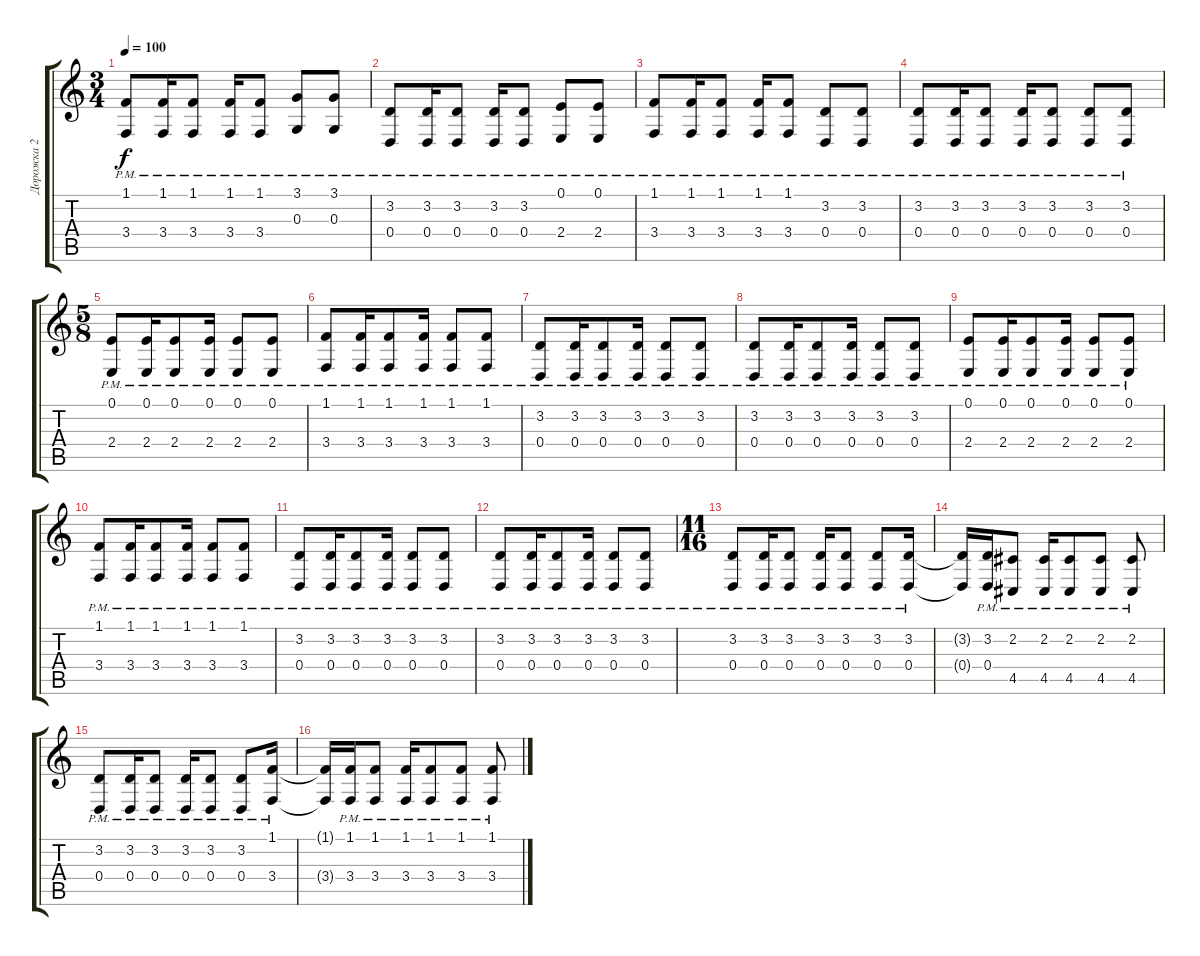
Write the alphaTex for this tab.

\track ("Дорожка 2" "Дорожка 2") {instrument stringensemble1}
\staff {score tabs}
\tuning (E4 B3 G3 D3 A2 E2) {hide}
\ts (3 4)
\tempo 100
\clef g2
\ks c
(1.1{pm} 3.4{pm}).8{dy f} (1.1{pm} 3.4{pm}).16 (1.1{pm} 3.4{pm}).8 (1.1{pm} 3.4{pm}).16 (1.1{pm} 3.4{pm}).8 (3.1{pm} 0.3{pm}).8 (3.1{pm} 0.3{pm}).8 |
(3.2{pm} 0.4{pm}).8 (3.2{pm} 0.4{pm}).16 (3.2{pm} 0.4{pm}).8 (3.2{pm} 0.4{pm}).16 (3.2{pm} 0.4{pm}).8 (0.1{pm} 2.4{pm}).8 (0.1{pm} 2.4{pm}).8 |
(1.1{pm} 3.4{pm}).8 (1.1{pm} 3.4{pm}).16 (1.1{pm} 3.4{pm}).8 (1.1{pm} 3.4{pm}).16 (1.1{pm} 3.4{pm}).8 (3.2{pm} 0.4{pm}).8 (3.2{pm} 0.4{pm}).8 |
(3.2{pm} 0.4{pm}).8 (3.2{pm} 0.4{pm}).16 (3.2{pm} 0.4{pm}).8 (3.2{pm} 0.4{pm}).16 (3.2{pm} 0.4{pm}).8 (3.2{pm} 0.4{pm}).8 (3.2{pm} 0.4{pm}).8 |
\ts (5 8)
(0.1{pm} 2.4{pm}).8 (0.1{pm} 2.4{pm}).16 (0.1{pm} 2.4{pm}).8 (0.1{pm} 2.4{pm}).16 (0.1{pm} 2.4{pm}).8 (0.1{pm} 2.4{pm}).8 |
(1.1{pm} 3.4{pm}).8 (1.1{pm} 3.4{pm}).16 (1.1{pm} 3.4{pm}).8 (1.1{pm} 3.4{pm}).16 (1.1{pm} 3.4{pm}).8 (1.1{pm} 3.4{pm}).8 |
(3.2{pm} 0.4{pm}).8 (3.2{pm} 0.4{pm}).16 (3.2{pm} 0.4{pm}).8 (3.2{pm} 0.4{pm}).16 (3.2{pm} 0.4{pm}).8 (3.2{pm} 0.4{pm}).8 |
(3.2{pm} 0.4{pm}).8 (3.2{pm} 0.4{pm}).16 (3.2{pm} 0.4{pm}).8 (3.2{pm} 0.4{pm}).16 (3.2{pm} 0.4{pm}).8 (3.2{pm} 0.4{pm}).8 |
(0.1{pm} 2.4{pm}).8 (0.1{pm} 2.4{pm}).16 (0.1{pm} 2.4{pm}).8 (0.1{pm} 2.4{pm}).16 (0.1{pm} 2.4{pm}).8 (0.1{pm} 2.4{pm}).8 |
(1.1{pm} 3.4{pm}).8 (1.1{pm} 3.4{pm}).16 (1.1{pm} 3.4{pm}).8 (1.1{pm} 3.4{pm}).16 (1.1{pm} 3.4{pm}).8 (1.1{pm} 3.4{pm}).8 |
(3.2{pm} 0.4{pm}).8 (3.2{pm} 0.4{pm}).16 (3.2{pm} 0.4{pm}).8 (3.2{pm} 0.4{pm}).16 (3.2{pm} 0.4{pm}).8 (3.2{pm} 0.4{pm}).8 |
(3.2{pm} 0.4{pm}).8 (3.2{pm} 0.4{pm}).16 (3.2{pm} 0.4{pm}).8 (3.2{pm} 0.4{pm}).16 (3.2{pm} 0.4{pm}).8 (3.2{pm} 0.4{pm}).8 |
\ts (11 16)
(3.2{pm} 0.4{pm}).8 (3.2{pm} 0.4{pm}).16 (3.2{pm} 0.4{pm}).8 (3.2{pm} 0.4{pm}).16 (3.2{pm} 0.4{pm}).8 (3.2{pm} 0.4{pm}).8 (3.2{pm} 0.4{pm}).16 |
(3.2{t} 0.4{t}).16 (3.2{pm} 0.4).16 (2.2{pm} 4.5{pm}).8 (2.2{pm} 4.5{pm}).16 (2.2{pm} 4.5{pm}).8 (2.2{pm} 4.5{pm}).8 (2.2{pm} 4.5{pm}).8 |
(3.2{pm} 0.4{pm}).8 (3.2{pm} 0.4{pm}).16 (3.2{pm} 0.4{pm}).8 (3.2{pm} 0.4{pm}).16 (3.2{pm} 0.4{pm}).8 (3.2{pm} 0.4{pm}).8 (1.1{pm} 3.4{pm}).16 |
(1.1{t} 3.4{t}).16 (1.1{pm} 3.4{pm}).16 (1.1{pm} 3.4{pm}).8 (1.1{pm} 3.4{pm}).16 (1.1{pm} 3.4{pm}).8 (1.1{pm} 3.4{pm}).8 (1.1{pm} 3.4{pm}).8
